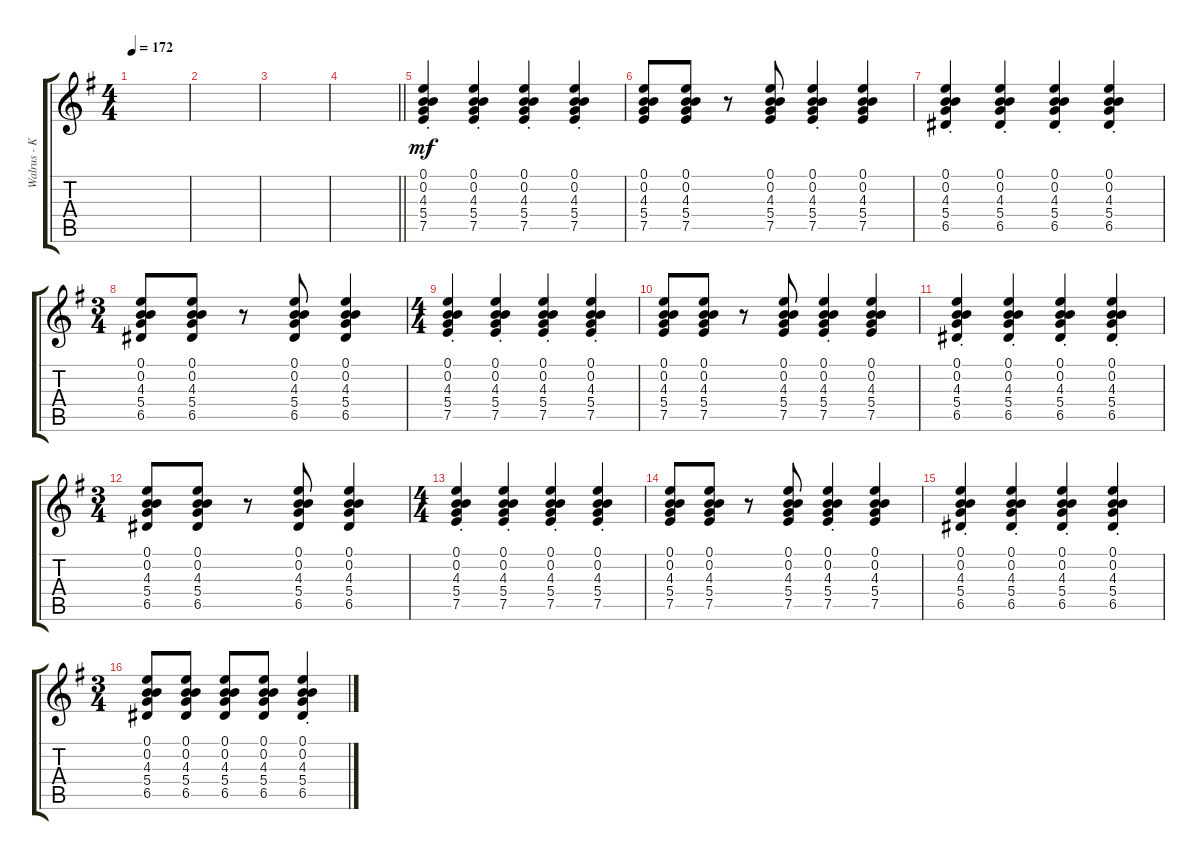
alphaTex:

\track ("Walrus - Koala" "Walrus - K") {instrument overdrivenguitar}
\staff {score tabs}
\tuning (E4 B3 G3 D3 A2 E2) {hide}
\ts (4 4)
\tempo 172
\clef g2
\ks g
|
|
|
\barLineRight lightlight
|
\section ("" "")
(0.1{st} 0.2{st} 4.3{st} 5.4{st} 7.5{st}).4{dy mf instrument overdrivenguitar} (0.1{st} 0.2{st} 4.3{st} 5.4{st} 7.5{st}).4 (0.1{st} 0.2{st} 4.3{st} 5.4{st} 7.5{st}).4 (0.1{st} 0.2{st} 4.3{st} 5.4{st} 7.5{st}).4 |
(0.1 0.2 4.3 5.4 7.5).8 (0.1 0.2 4.3 5.4 7.5).8 r.8 (0.1 0.2 4.3 5.4 7.5).8 (0.1{st} 0.2{st} 4.3{st} 5.4{st} 7.5{st}).4 (0.1 0.2 4.3 5.4 7.5).4 |
(0.1{st} 0.2{st} 4.3{st} 5.4{st} 6.5{st}).4 (0.1{st} 0.2{st} 4.3{st} 5.4{st} 6.5{st}).4 (0.1{st} 0.2{st} 4.3{st} 5.4{st} 6.5{st}).4 (0.1{st} 0.2{st} 4.3{st} 5.4{st} 6.5{st}).4 |
\ts (3 4)
(0.1 0.2 4.3 5.4 6.5).8 (0.1 0.2 4.3 5.4 6.5).8 r.8 (0.1 0.2 4.3 5.4 6.5).8 (0.1 0.2 4.3 5.4 6.5).4 |
\ts (4 4)
(0.1{st} 0.2{st} 4.3{st} 5.4{st} 7.5{st}).4 (0.1{st} 0.2{st} 4.3{st} 5.4{st} 7.5{st}).4 (0.1{st} 0.2{st} 4.3{st} 5.4{st} 7.5{st}).4 (0.1{st} 0.2{st} 4.3{st} 5.4{st} 7.5{st}).4 |
(0.1 0.2 4.3 5.4 7.5).8 (0.1 0.2 4.3 5.4 7.5).8 r.8 (0.1 0.2 4.3 5.4 7.5).8 (0.1{st} 0.2{st} 4.3{st} 5.4{st} 7.5{st}).4 (0.1 0.2 4.3 5.4 7.5).4 |
(0.1{st} 0.2{st} 4.3{st} 5.4{st} 6.5{st}).4 (0.1{st} 0.2{st} 4.3{st} 5.4{st} 6.5{st}).4 (0.1{st} 0.2{st} 4.3{st} 5.4{st} 6.5{st}).4 (0.1{st} 0.2{st} 4.3{st} 5.4{st} 6.5{st}).4 |
\ts (3 4)
(0.1 0.2 4.3 5.4 6.5).8 (0.1 0.2 4.3 5.4 6.5).8 r.8 (0.1 0.2 4.3 5.4 6.5).8 (0.1 0.2 4.3 5.4 6.5).4 |
\ts (4 4)
(0.1{st} 0.2{st} 4.3{st} 5.4{st} 7.5{st}).4 (0.1{st} 0.2{st} 4.3{st} 5.4{st} 7.5{st}).4 (0.1{st} 0.2{st} 4.3{st} 5.4{st} 7.5{st}).4 (0.1{st} 0.2{st} 4.3{st} 5.4{st} 7.5{st}).4 |
(0.1 0.2 4.3 5.4 7.5).8 (0.1 0.2 4.3 5.4 7.5).8 r.8 (0.1 0.2 4.3 5.4 7.5).8 (0.1{st} 0.2{st} 4.3{st} 5.4{st} 7.5{st}).4 (0.1 0.2 4.3 5.4 7.5).4 |
(0.1{st} 0.2{st} 4.3{st} 5.4{st} 6.5{st}).4 (0.1{st} 0.2{st} 4.3{st} 5.4{st} 6.5{st}).4 (0.1{st} 0.2{st} 4.3{st} 5.4{st} 6.5{st}).4 (0.1{st} 0.2{st} 4.3{st} 5.4{st} 6.5{st}).4 |
\ts (3 4)
(0.1 0.2 4.3 5.4 6.5).8 (0.1 0.2 4.3 5.4 6.5).8 (0.1 0.2 4.3 5.4 6.5).8 (0.1 0.2 4.3 5.4 6.5).8 (0.1{st} 0.2{st} 4.3{st} 5.4{st} 6.5{st}).4
